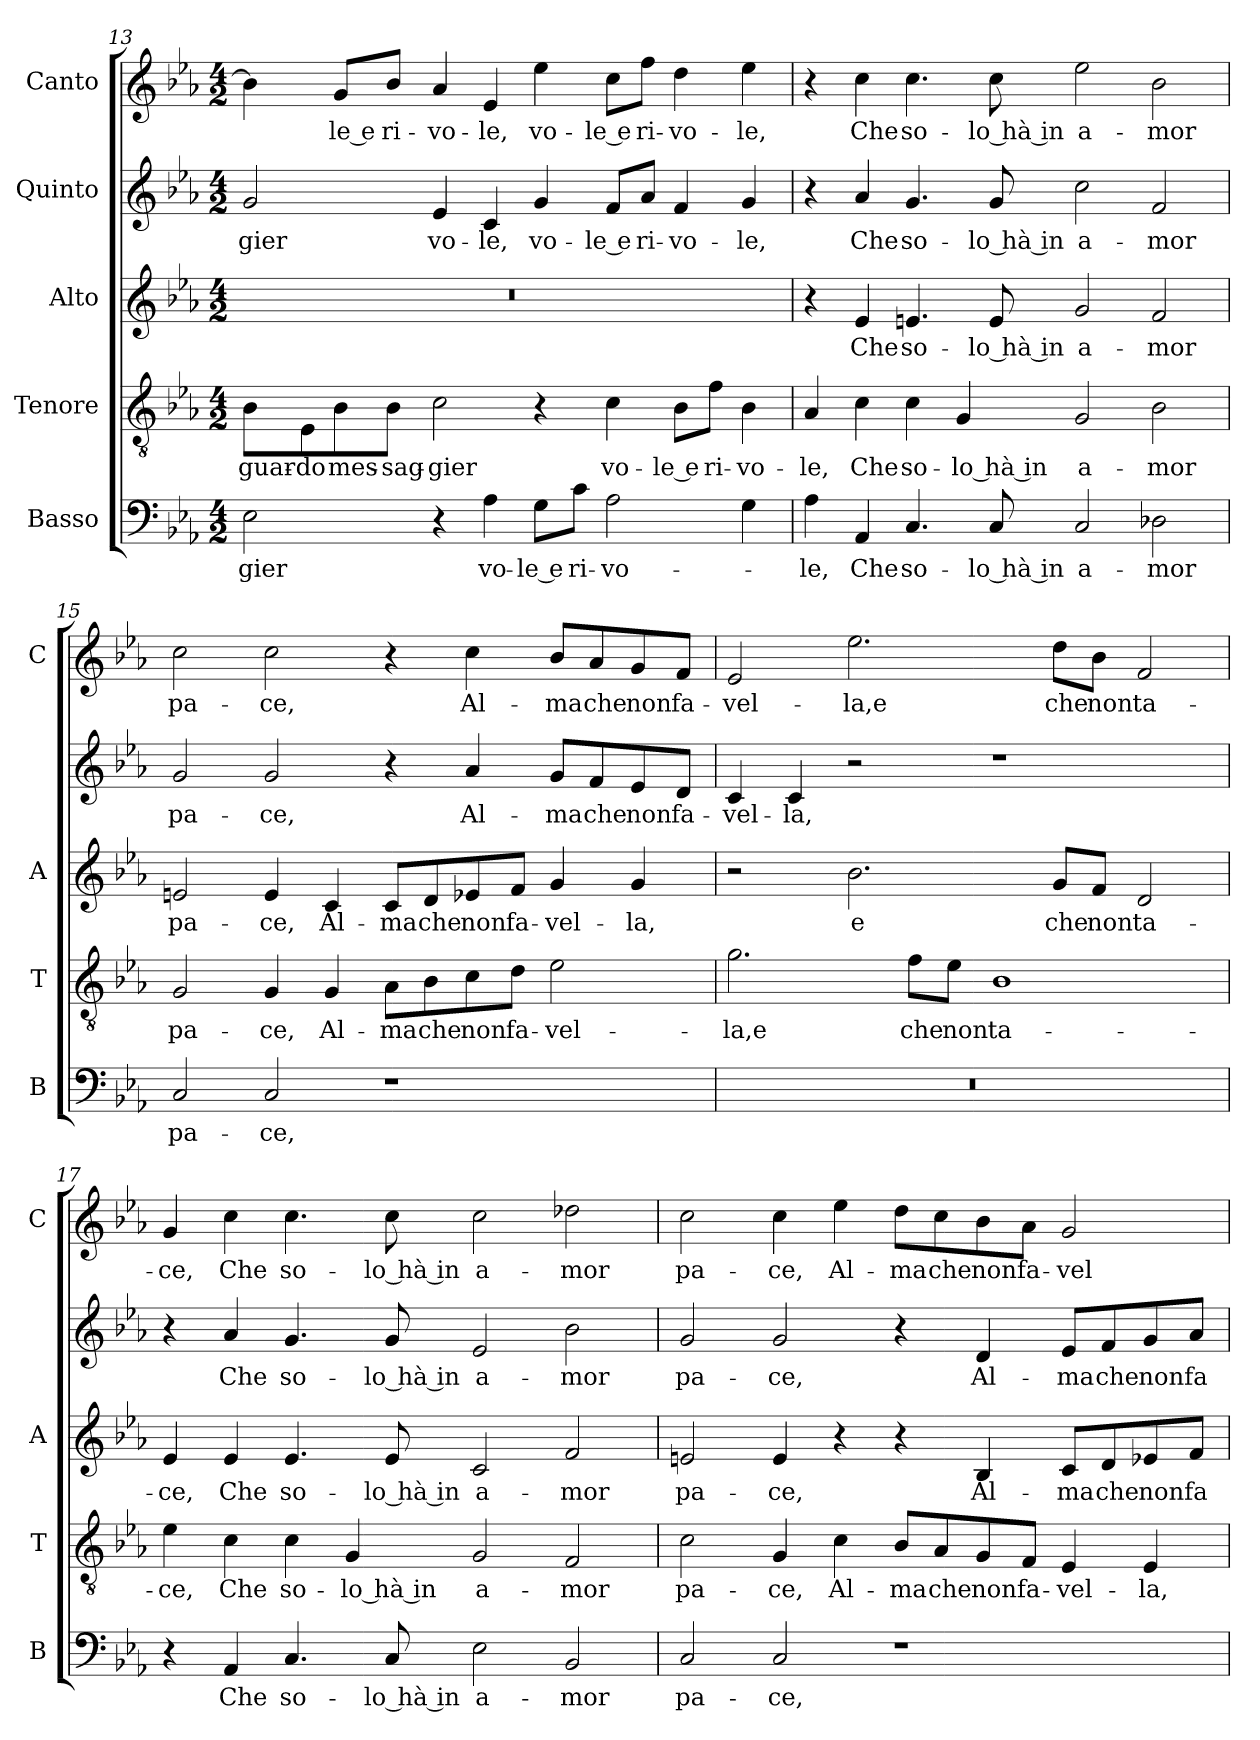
**kern	**text	**kern	**text	**kern	**text	**kern	**text	**kern	**text
*part5	*part5	*part4	*part4	*part3	*part3	*part2	*part2	*part1	*part1
*staff5	*staff5	*staff4	*staff4	*staff3	*staff3	*staff2	*staff2	*staff1	*staff1
*I"Basso	*	*I"Tenore	*	*I"Alto	*	*I"Quinto	*	*I"Canto	*
*I'B	*	*I'T	*	*I'A	*	*	*	*I'C	*
!!LO:LB:g=z
*clefF4	*	*clefGv2	*	*clefG2	*	*clefG2	*	*clefG2	*
*k[b-e-a-]	*	*k[b-e-a-]	*	*k[b-e-a-]	*	*k[b-e-a-]	*	*k[b-e-a-]	*
*E-:	*	*E-:	*	*E-:	*	*E-:	*	*E-:	*
*M4/2	*	*M4/2	*	*M4/2	*	*M4/2	*	*M4/2	*
=13	=13	=13	=13	=13	=13	=13	=13	=13	=13
!	!LO:LY:b	!	!LO:LY:b	!	!	!	!LO:LY:b	!	!
2E-\	-gier	8B-\L	guar-	0r	.	2g/	-gier	4b-\]	.
!	!	!	!LO:LY:b	!	!	!	!	!	!
.	.	8E-\	-do	.	.	.	.	.	.
!	!	!	!LO:LY:b	!	!	!	!	!	!LO:LY:b
.	.	8B-\	mes-	.	.	.	.	8g/L	-le e
!	!	!	!LO:LY:b	!	!	!	!	!	!LO:LY:b
.	.	8B-\J	-sag-	.	.	.	.	8b-/J	ri-
!	!	!	!LO:LY:b	!	!	!	!LO:LY:b	!	!LO:LY:b
4r	.	2c\	-gier	.	.	4e-/	vo-	4a-/	-vo-
!	!LO:LY:b	!	!	!	!	!	!LO:LY:b	!	!LO:LY:b
4A-\	vo-	.	.	.	.	4c/	-le,	4e-/	-le,
!	!LO:LY:b	!	!	!	!	!	!LO:LY:b	!	!LO:LY:b
8G\L	-le e	4r	.	.	.	4g/	vo-	4ee-\	vo-
!	!LO:LY:b	!	!	!	!	!	!	!	!
8c\J	ri-	.	.	.	.	.	.	.	.
!	!LO:LY:b	!	!LO:LY:b	!	!	!	!LO:LY:b	!	!LO:LY:b
2A-\	-vo-	4c\	vo-	.	.	8f/L	-le e	8cc\L	-le e
!	!	!	!	!	!	!	!LO:LY:b	!	!LO:LY:b
.	.	.	.	.	.	8a-/J	ri-	8ff\J	ri-
!	!	!	!LO:LY:b	!	!	!	!LO:LY:b	!	!LO:LY:b
.	.	8B-\L	-le e	.	.	4f/	-vo-	4dd\	-vo-
!	!	!	!LO:LY:b	!	!	!	!	!	!
.	.	8f\J	ri-	.	.	.	.	.	.
!	!	!	!LO:LY:b	!	!	!	!LO:LY:b	!	!LO:LY:b
4G\	.	4B-\	-vo-	.	.	4g/	-le,	4ee-\	-le,
=14	=14	=14	=14	=14	=14	=14	=14	=14	=14
!	!LO:LY:b	!	!LO:LY:b	!	!	!	!	!	!
4A-\	-le,	4A-/	-le,	4r	.	4r	.	4r	.
!	!LO:LY:b	!	!LO:LY:b	!	!LO:LY:b	!	!LO:LY:b	!	!LO:LY:b
4AA-/	Che	4c\	Che	4e-/	Che	4a-/	Che	4cc\	Che
!	!LO:LY:b	!	!LO:LY:b	!	!LO:LY:b	!	!LO:LY:b	!	!LO:LY:b
4.C/	so-	4c\	so-	4.en/	so-	4.g/	so-	4.cc\	so-
!	!	!	!LO:LY:b	!	!	!	!	!	!
.	.	4G/	-lo hà in	.	.	.	.	.	.
!	!LO:LY:b	!	!	!	!LO:LY:b	!	!LO:LY:b	!	!LO:LY:b
8C/	-lo hà in	.	.	8e/	-lo hà in	8g/	-lo hà in	8cc\	-lo hà in
!	!LO:LY:b	!	!LO:LY:b	!	!LO:LY:b	!	!LO:LY:b	!	!LO:LY:b
2C/	a-	2G/	a-	2g/	a-	2cc\	a-	2ee-\	a-
!	!LO:LY:b	!	!LO:LY:b	!	!LO:LY:b	!	!LO:LY:b	!	!LO:LY:b
2D-X\	-mor	2B-\	-mor	2f/	-mor	2f/	-mor	2b-\	-mor
=15	=15	=15	=15	=15	=15	=15	=15	=15	=15
!	!LO:LY:b	!	!LO:LY:b	!	!LO:LY:b	!	!LO:LY:b	!	!LO:LY:b
2C/	pa-	2G/	pa-	2en/	pa-	2g/	pa-	2cc\	pa-
!	!LO:LY:b	!	!LO:LY:b	!	!LO:LY:b	!	!LO:LY:b	!	!LO:LY:b
2C/	-ce,	4G/	-ce,	4e/	-ce,	2g/	-ce,	2cc\	-ce,
!	!	!	!LO:LY:b	!	!LO:LY:b	!	!	!	!
.	.	4G/	Al-	4c/	Al-	.	.	.	.
!	!	!	!LO:LY:b	!	!LO:LY:b	!	!	!	!
1r	.	8A-\L	-ma	8c/L	-ma	4r	.	4r	.
!	!	!	!LO:LY:b	!	!LO:LY:b	!	!	!	!
.	.	8B-\	che	8d/	che	.	.	.	.
!	!	!	!LO:LY:b	!	!LO:LY:b	!	!LO:LY:b	!	!LO:LY:b
.	.	8c\	non	8e-X/	non	4a-/	Al-	4cc\	Al-
!	!	!	!LO:LY:b	!	!LO:LY:b	!	!	!	!
.	.	8d\J	fa-	8f/J	fa-	.	.	.	.
!	!	!	!LO:LY:b	!	!LO:LY:b	!	!LO:LY:b	!	!LO:LY:b
.	.	2e-\	-vel-	4g/	-vel-	8g/L	-ma	8b-/L	-ma
!	!	!	!	!	!	!	!LO:LY:b	!	!LO:LY:b
.	.	.	.	.	.	8f/	che	8a-/	che
!	!	!	!	!	!LO:LY:b	!	!LO:LY:b	!	!LO:LY:b
.	.	.	.	4g/	-la,	8e-/	non	8g/	non
!	!	!	!	!	!	!	!LO:LY:b	!	!LO:LY:b
.	.	.	.	.	.	8d/J	fa-	8f/J	fa-
!!LO:PB:g=z
=16	=16	=16	=16	=16	=16	=16	=16	=16	=16
!	!	!	!LO:LY:b	!	!	!	!LO:LY:b	!	!LO:LY:b
0r	.	2.g\	-la,e	2r	.	4c/	-vel-	2e-/	-vel-
!	!	!	!	!	!	!	!LO:LY:b	!	!
.	.	.	.	.	.	4c/	-la,	.	.
!	!	!	!	!	!LO:LY:b	!	!	!	!LO:LY:b
.	.	.	.	2.b-\	e	2r	.	2.ee-\	-la,e
!	!	!	!LO:LY:b	!	!	!	!	!	!
.	.	8f\L	che	.	.	.	.	.	.
!	!	!	!LO:LY:b	!	!	!	!	!	!
.	.	8e-\J	non	.	.	.	.	.	.
!	!	!	!LO:LY:b	!	!	!	!	!	!
.	.	1B-	ta-	.	.	1r	.	.	.
!	!	!	!	!	!LO:LY:b	!	!	!	!LO:LY:b
.	.	.	.	8g/L	che	.	.	8dd\L	che
!	!	!	!	!	!LO:LY:b	!	!	!	!LO:LY:b
.	.	.	.	8f/J	non	.	.	8b-\J	non
!	!	!	!	!	!LO:LY:b	!	!	!	!LO:LY:b
.	.	.	.	2d/	ta-	.	.	2f/	ta-
=17	=17	=17	=17	=17	=17	=17	=17	=17	=17
!	!	!	!LO:LY:b	!	!LO:LY:b	!	!	!	!LO:LY:b
4r	.	4e-\	-ce,	4e-/	-ce,	4r	.	4g/	-ce,
!	!LO:LY:b	!	!LO:LY:b	!	!LO:LY:b	!	!LO:LY:b	!	!LO:LY:b
4AA-/	Che	4c\	Che	4e-/	Che	4a-/	Che	4cc\	Che
!	!LO:LY:b	!	!LO:LY:b	!	!LO:LY:b	!	!LO:LY:b	!	!LO:LY:b
4.C/	so-	4c\	so-	4.e-/	so-	4.g/	so-	4.cc\	so-
!	!	!	!LO:LY:b	!	!	!	!	!	!
.	.	4G/	-lo hà in	.	.	.	.	.	.
!	!LO:LY:b	!	!	!	!LO:LY:b	!	!LO:LY:b	!	!LO:LY:b
8C/	-lo hà in	.	.	8e-/	-lo hà in	8g/	-lo hà in	8cc\	-lo hà in
!	!LO:LY:b	!	!LO:LY:b	!	!LO:LY:b	!	!LO:LY:b	!	!LO:LY:b
2E-\	a-	2G/	a-	2c/	a-	2e-/	a-	2cc\	a-
!	!LO:LY:b	!	!LO:LY:b	!	!LO:LY:b	!	!LO:LY:b	!	!LO:LY:b
2BB-/	-mor	2F/	-mor	2f/	-mor	2b-\	-mor	2dd-X\	-mor
=18	=18	=18	=18	=18	=18	=18	=18	=18	=18
!	!LO:LY:b	!	!LO:LY:b	!	!LO:LY:b	!	!LO:LY:b	!	!LO:LY:b
2C/	pa-	2c\	pa-	2en/	pa-	2g/	pa-	2cc\	pa-
!	!LO:LY:b	!	!LO:LY:b	!	!LO:LY:b	!	!LO:LY:b	!	!LO:LY:b
2C/	-ce,	4G/	-ce,	4e/	-ce,	2g/	-ce,	4cc\	-ce,
!	!	!	!LO:LY:b	!	!	!	!	!	!LO:LY:b
.	.	4c\	Al-	4r	.	.	.	4ee-\	Al-
!	!	!	!LO:LY:b	!	!	!	!	!	!LO:LY:b
1r	.	8B-/L	-ma	4r	.	4r	.	8dd\L	-ma
!	!	!	!LO:LY:b	!	!	!	!	!	!LO:LY:b
.	.	8A-/	che	.	.	.	.	8cc\	che
!	!	!	!LO:LY:b	!	!LO:LY:b	!	!LO:LY:b	!	!LO:LY:b
.	.	8G/	non	4B-/	Al-	4d/	Al-	8b-\	non
!	!	!	!LO:LY:b	!	!	!	!	!	!LO:LY:b
.	.	8F/J	fa-	.	.	.	.	8a-\J	fa-
!	!	!	!LO:LY:b	!	!LO:LY:b	!	!LO:LY:b	!	!LO:LY:b
.	.	4E-/	-vel-	8c/L	-ma	8e-/L	-ma	2g/	-vel-
!	!	!	!	!	!LO:LY:b	!	!LO:LY:b	!	!
.	.	.	.	8d/	che	8f/	che	.	.
!	!	!	!LO:LY:b	!	!LO:LY:b	!	!LO:LY:b	!	!
.	.	4E-/	-la,	8e-X/	non	8g/	non	.	.
!	!	!	!	!	!LO:LY:b	!	!LO:LY:b	!	!
.	.	.	.	8f/J	fa-	8a-/J	fa-	.	.
=	=	=	=	=	=	=	=	=	=
*-	*-	*-	*-	*-	*-	*-	*-	*-	*-
